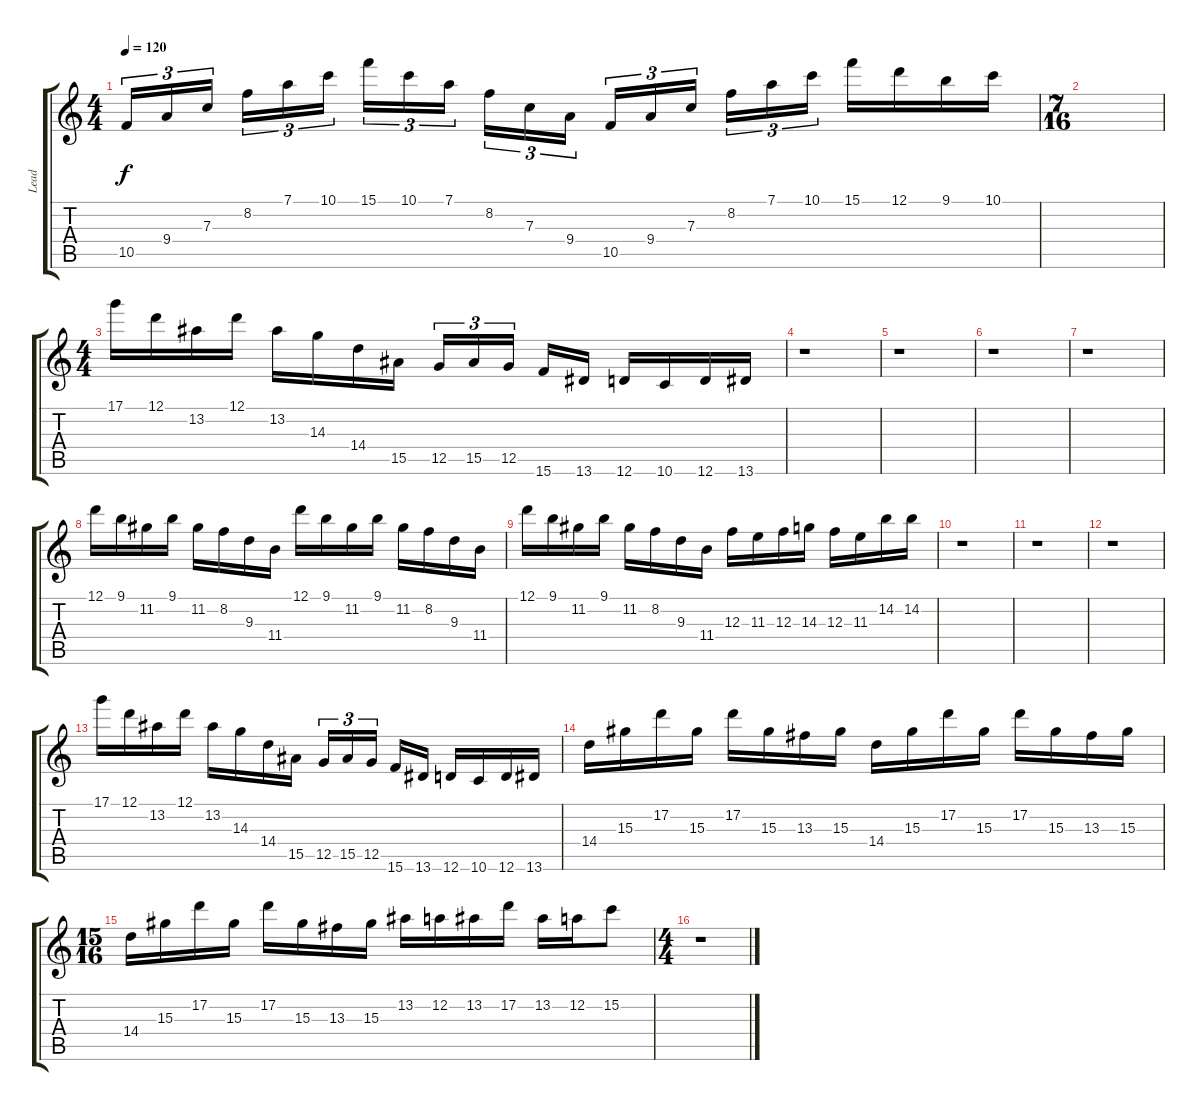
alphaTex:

\track ("Lead" "Lead") {instrument distortionguitar}
\staff {score tabs}
\tuning (D4 A3 F3 C3 G2 D2) {hide}
\ts (4 4)
\tempo 120
\clef g2
\ks c
10.5.16{tu (3 2) dy f} 9.4.16{tu (3 2)} 7.3.16{tu (3 2)} 8.2.16{tu (3 2)} 7.1.16{tu (3 2)} 10.1.16{tu (3 2)} 15.1.16{tu (3 2)} 10.1.16{tu (3 2)} 7.1.16{tu (3 2)} 8.2.16{tu (3 2)} 7.3.16{tu (3 2)} 9.4.16{tu (3 2)} 10.5.16{tu (3 2)} 9.4.16{tu (3 2)} 7.3.16{tu (3 2)} 8.2.16{tu (3 2)} 7.1.16{tu (3 2)} 10.1.16{tu (3 2)} 15.1.16 12.1.16 9.1.16 10.1.16 |
\ts (7 16)
|
\ts (4 4)
17.1.16 12.1.16 13.2.16 12.1.16 13.2.16 14.3.16 14.4.16 15.5.16 12.5.16{tu (3 2)} 15.5.16{tu (3 2)} 12.5.16{tu (3 2)} 15.6.16 13.6.16 12.6.16 10.6.16 12.6.16 13.6.16 |
r.1 |
r.1 |
r.1 |
r.1 |
12.1.16 9.1.16 11.2.16 9.1.16 11.2.16 8.2.16 9.3.16 11.4.16 12.1.16 9.1.16 11.2.16 9.1.16 11.2.16 8.2.16 9.3.16 11.4.16 |
12.1.16 9.1.16 11.2.16 9.1.16 11.2.16 8.2.16 9.3.16 11.4.16 12.3.16 11.3.16 12.3.16 14.3.16 12.3.16 11.3.16 14.2.16 14.2.16 |
r.1 |
r.1 |
r.1 |
17.1.16 12.1.16 13.2.16 12.1.16 13.2.16 14.3.16 14.4.16 15.5.16 12.5.16{tu (3 2)} 15.5.16{tu (3 2)} 12.5.16{tu (3 2)} 15.6.16 13.6.16 12.6.16 10.6.16 12.6.16 13.6.16 |
14.4.16 15.3.16 17.2.16 15.3.16 17.2.16 15.3.16 13.3.16 15.3.16 14.4.16 15.3.16 17.2.16 15.3.16 17.2.16 15.3.16 13.3.16 15.3.16 |
\ts (15 16)
14.4.16 15.3.16 17.2.16 15.3.16 17.2.16 15.3.16 13.3.16 15.3.16 13.2.16 12.2.16 13.2.16 17.2.16 13.2.16 12.2.16 15.2.8 |
\ts (4 4)
r.1
